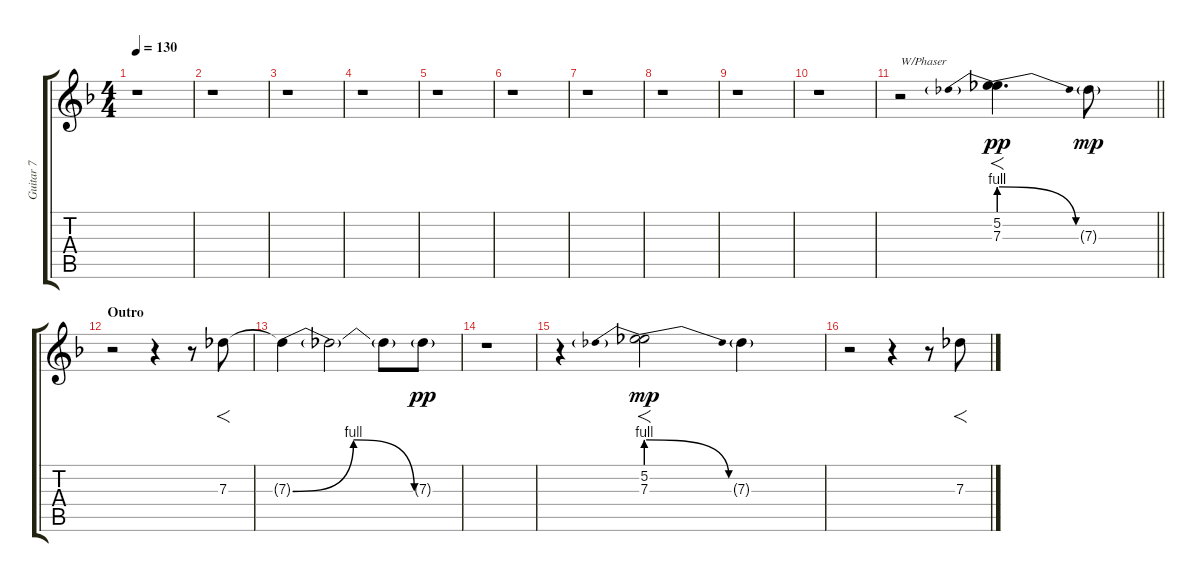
\track ("Guitar 7" "Guitar 7") {instrument distortionguitar}
\staff {score tabs}
\tuning (Eb4 Bb3 Gb3 Db3 Ab2 Db2) {hide}
\ts (4 4)
\tempo 130
\clef g2
\ks f
r.1{dy pp} |
r.1 |
r.1 |
r.1 |
r.1 |
r.1 |
r.1 |
r.1 |
r.1 |
r.1 |
\barLineRight lightlight
r.2{txt "W/Phaser"} (5.2 7.3{be (prebendrelease 0 4 60 0)}).4{f d} 7.3{g}.8{dy mp} |
\section ("" "Outro")
r.2 r.4 r.8 7.3.8{f} |
7.3{be (bendrelease 0 0 15 4 45 4 60 0) t}.4 7.3{t}.2 7.3{t}.8 7.3{g}.8{dy pp} |
r.1 |
r.4 (5.2 7.3{be (prebendrelease 0 4 60 0)}).2{f dy mp} 7.3{g}.4 |
r.2 r.4 r.8 7.3.8{f}
